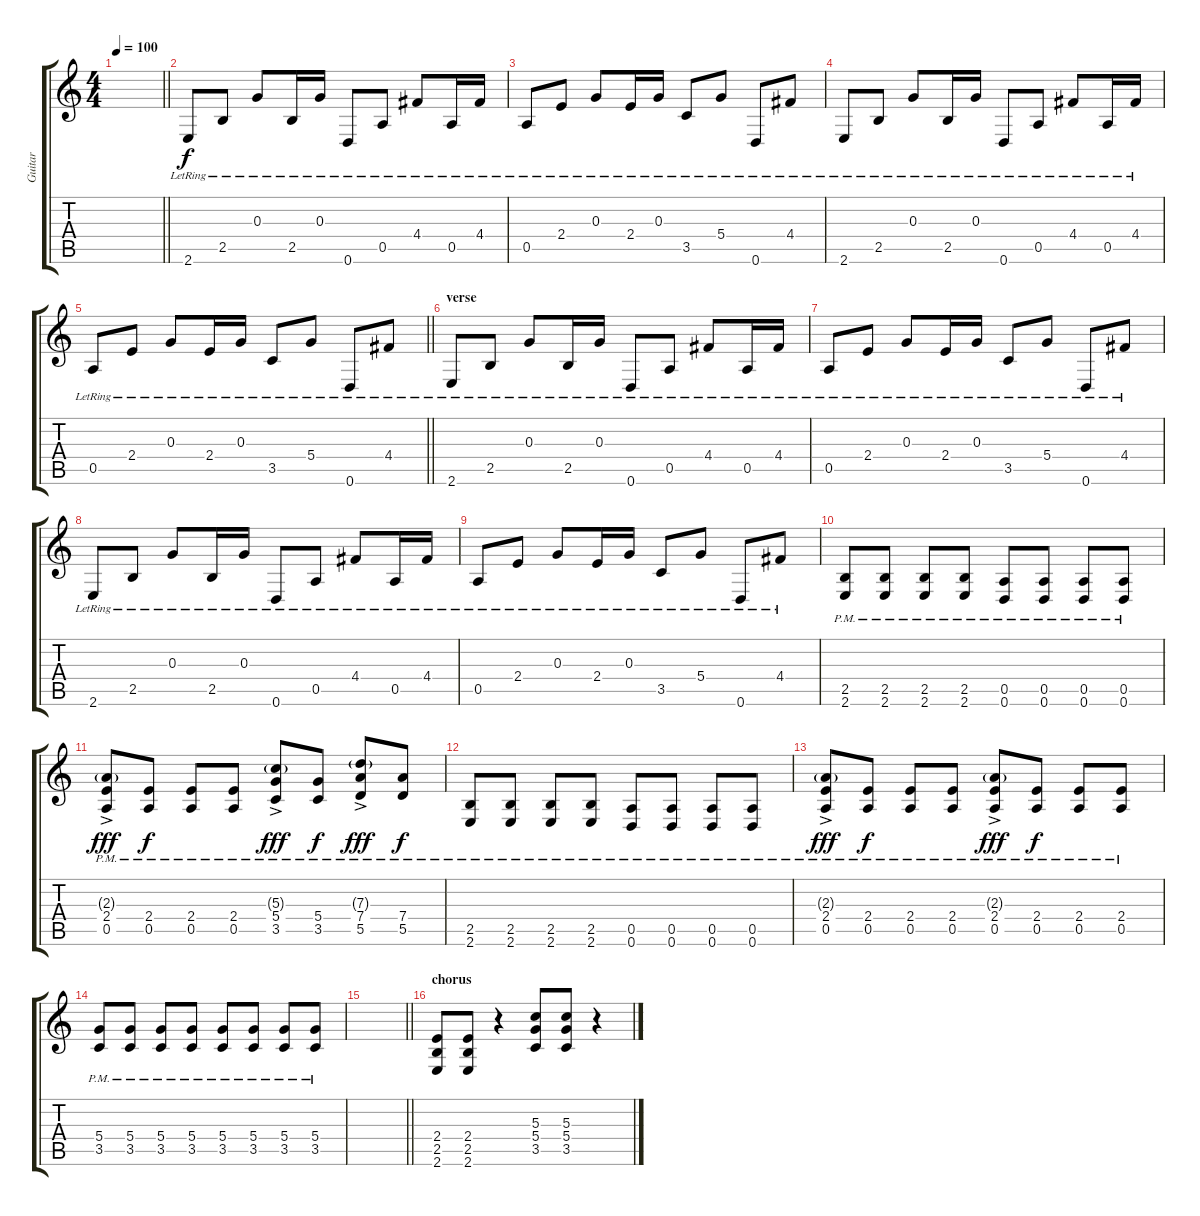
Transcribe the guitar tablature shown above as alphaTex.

\track ("Guitar" "Guitar") {instrument acousticguitarsteel}
\staff {score tabs}
\tuning (E4 B3 G3 D3 A2 D2) {hide}
\ts (4 4)
\tempo 100
\clef g2
\barLineRight lightlight
\ks c
|
2.6{lr}.8 2.5{lr}.8 0.3{lr}.8 2.5{lr}.16 0.3{lr}.16 0.6{lr}.8 0.5{lr}.8 4.4{lr}.8 0.5{lr}.16 4.4{lr}.16 |
0.5{lr}.8 2.4{lr}.8 0.3{lr}.8 2.4{lr}.16 0.3{lr}.16 3.5{lr}.8 5.4{lr}.8 0.6{lr}.8 4.4{lr}.8 |
2.6{lr}.8 2.5{lr}.8 0.3{lr}.8 2.5{lr}.16 0.3{lr}.16 0.6{lr}.8 0.5{lr}.8 4.4{lr}.8 0.5{lr}.16 4.4{lr}.16 |
\barLineRight lightlight
0.5{lr}.8 2.4{lr}.8 0.3{lr}.8 2.4{lr}.16 0.3{lr}.16 3.5{lr}.8 5.4{lr}.8 0.6{lr}.8 4.4{lr}.8 |
\section ("" "verse")
2.6{lr}.8 2.5{lr}.8 0.3{lr}.8 2.5{lr}.16 0.3{lr}.16 0.6{lr}.8 0.5{lr}.8 4.4{lr}.8 0.5{lr}.16 4.4{lr}.16 |
0.5{lr}.8 2.4{lr}.8 0.3{lr}.8 2.4{lr}.16 0.3{lr}.16 3.5{lr}.8 5.4{lr}.8 0.6{lr}.8 4.4{lr}.8 |
2.6{lr}.8 2.5{lr}.8 0.3{lr}.8 2.5{lr}.16 0.3{lr}.16 0.6{lr}.8 0.5{lr}.8 4.4{lr}.8 0.5{lr}.16 4.4{lr}.16 |
0.5{lr}.8 2.4{lr}.8 0.3{lr}.8 2.4{lr}.16 0.3{lr}.16 3.5{lr}.8 5.4{lr}.8 0.6{lr}.8 4.4{lr}.8 |
(2.5{pm} 2.6{pm}).8 (2.5{pm} 2.6{pm}).8 (2.5{pm} 2.6{pm}).8 (2.5{pm} 2.6{pm}).8 (0.5{pm} 0.6{pm}).8 (0.5{pm} 0.6{pm}).8 (0.5{pm} 0.6{pm}).8 (0.5{pm} 0.6{pm}).8 |
(2.3{g pm} 2.4{pm} 0.5{ac pm}).8{dy fff} (2.4{pm} 0.5{pm}).8{dy f} (2.4{pm} 0.5{pm}).8 (2.4{pm} 0.5{pm}).8 (5.3{g} 5.4{pm} 3.5{ac pm}).8{dy fff} (5.4{pm} 3.5{pm}).8{dy f} (7.3{g} 7.4{pm} 5.5{ac pm}).8{dy fff} (7.4{pm} 5.5{pm}).8{dy f} |
(2.5{pm} 2.6{pm}).8 (2.5{pm} 2.6{pm}).8 (2.5{pm} 2.6{pm}).8 (2.5{pm} 2.6{pm}).8 (0.5{pm} 0.6{pm}).8 (0.5{pm} 0.6{pm}).8 (0.5{pm} 0.6{pm}).8 (0.5{pm} 0.6{pm}).8 |
(2.3{g pm} 2.4{pm} 0.5{ac pm}).8{dy fff} (2.4{pm} 0.5{pm}).8{dy f} (2.4{pm} 0.5{pm}).8 (2.4{pm} 0.5{pm}).8 (2.3{g pm} 2.4{pm} 0.5{ac pm}).8{dy fff} (2.4{pm} 0.5{pm}).8{dy f} (2.4{pm} 0.5{pm}).8 (2.4{pm} 0.5{pm}).8 |
(5.4{pm} 3.5{pm}).8 (5.4{pm} 3.5{pm}).8 (5.4{pm} 3.5{pm}).8 (5.4{pm} 3.5{pm}).8 (5.4{pm} 3.5{pm}).8 (5.4{pm} 3.5{pm}).8 (5.4{pm} 3.5{pm}).8 (5.4{pm} 3.5{pm}).8 |
\barLineRight lightlight
|
\section ("" "chorus")
(2.4 2.5 2.6).8 (2.4 2.5 2.6).8 r.4 (5.3 5.4 3.5).8 (5.3 5.4 3.5).8 r.4
